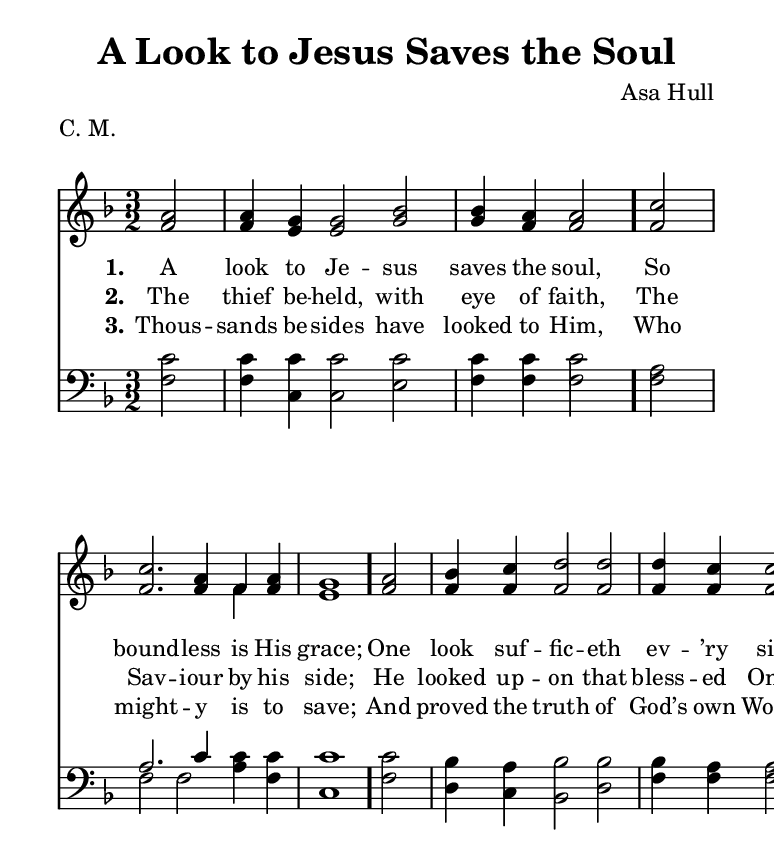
\include "common/global.ily"
\paper {
  \include "common/paper.ily"
  ragged-last-bottom = ##t
  system-count = 2
system-system-spacing.padding = 11

}

\header{
  %gospel
  hymnnumber = "66"
  title = "A Look to Jesus Saves the Soul"
  tunename = "Remember Me" % or Abney ? or [Alas and did my Savior bleed] ? https://hymnary.org/text/faith_is_a_very_simple_thing
  meter = "C. M."
  poet = ""
  composer = "Asa Hull" % see EOG010
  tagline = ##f
}

% for fermata in MIDI
ta = { \tempo 4=120 }
tb = { \tempo 4=60  }

patternAA = { c2 | c4 c4 c2 c2 | c4 c4 c2 }
patternBA = { c2 | c2. c4 c4 c4 | c1 }
patternBB = { c2 | c2 c2 c4 c4 | c1 }

global = {
  \include "common/overrides.ily"
  \override Staff.TimeSignature.style = #'numbered
  \time 3/2
  \override Score.MetronomeMark.transparent = ##t % hide all fermata changes too
  \ta
  \key f \major
  \partial 2
  \autoBeamOff
}

notesSoprano = {
\global
\relative c'' {

  \changePitch \patternAA { a | a g g bes | bes a a }
  \changePitch \patternBA { c |  c a f a | g }
  \changePitch \patternAA { a | bes c d d | d c c }
  \changePitch \patternBA { c | c c bes g | f }

  \bar "|."

}
}

notesAlto = {
\global
\relative e' {

  \changePitch \patternAA { f | f e e g | g f f }
  \changePitch \patternBA { f | f f f f | e }
  \changePitch \patternAA { f | f f f f | f f f }
  \changePitch \patternBA { f | e e e e | f }

}
}

notesTenor = {
\global
\relative a {

  \changePitch \patternAA { c | c c c c | c c c }
  \changePitch \patternBA { a | a c c c | c }
  \changePitch \patternAA { c | bes a bes bes | bes a a }
  \changePitch \patternBA { a | g g g bes | a }

}
}

notesBass = {
\global
\relative f {

  \changePitch \patternAA { f | f c c e | f f f }
  \changePitch \patternBB { f | f f a f | c }
  \changePitch \patternAA { f | d c bes d | f f f }
  \changePitch \patternBB { f | c c c c | f }

}
}

wordsA = \lyricmode {
\set stanza = "1."

A look to Je -- sus saves the soul, \bar "."
So bound -- less is His grace; \bar "." \eogbreak % comma appears in original after "boundless"
One look suf -- fic -- eth ev -- ’ry sin \bar "."
For -- ev -- er to ef -- face. \bar "." \eogbreak

}

wordsB = \lyricmode {
\set stanza = "2."

The thief be -- held, with eye of faith,
The Sav -- iour by his side;
He looked up -- on that bless -- ed One,
Re -- ceived His word, and died.

}

wordsC = \lyricmode {
\set stanza = "3."

Thous -- sands be -- sides have looked to Him,
Who might -- y is to save;
And proved the truth of God’s own Word:
The soul that looks shall live.

}

\score {
  \context ChoirStaff <<
    \context Staff = upper <<
      \set Staff.autoBeaming = ##f
      \set ChoirStaff.systemStartDelimiter = #'SystemStartBar
      \set ChoirStaff.printPartCombineTexts = ##f
      \partcombine #'(2 . 11) \notesSoprano \notesAlto
      \context NullVoice = sopranos { \voiceOne << \notesSoprano >> }
      \context Lyrics = one   \lyricsto sopranos \wordsA
      \context Lyrics = two   \lyricsto sopranos \wordsB
      \context Lyrics = three \lyricsto sopranos \wordsC
    >>
    \context Staff = men <<
      \set Staff.autoBeaming = ##f
      \clef bass
      \set ChoirStaff.printPartCombineTexts = ##f
      \partcombine #'(2 . 11) \notesTenor \notesBass
    >>
  >>
  \layout {
    \include "common/layout.ily"
  }
  #(cond ((ly:get-option 'eog-midi-permitted) #{ \midi{
    \include "common/midi.ily"
  } #}))
}

\version "2.19.49"  % necessary for upgrading to future LilyPond versions.

% vi:set et ts=2 sw=2 ai nocindent syntax=lilypond:
